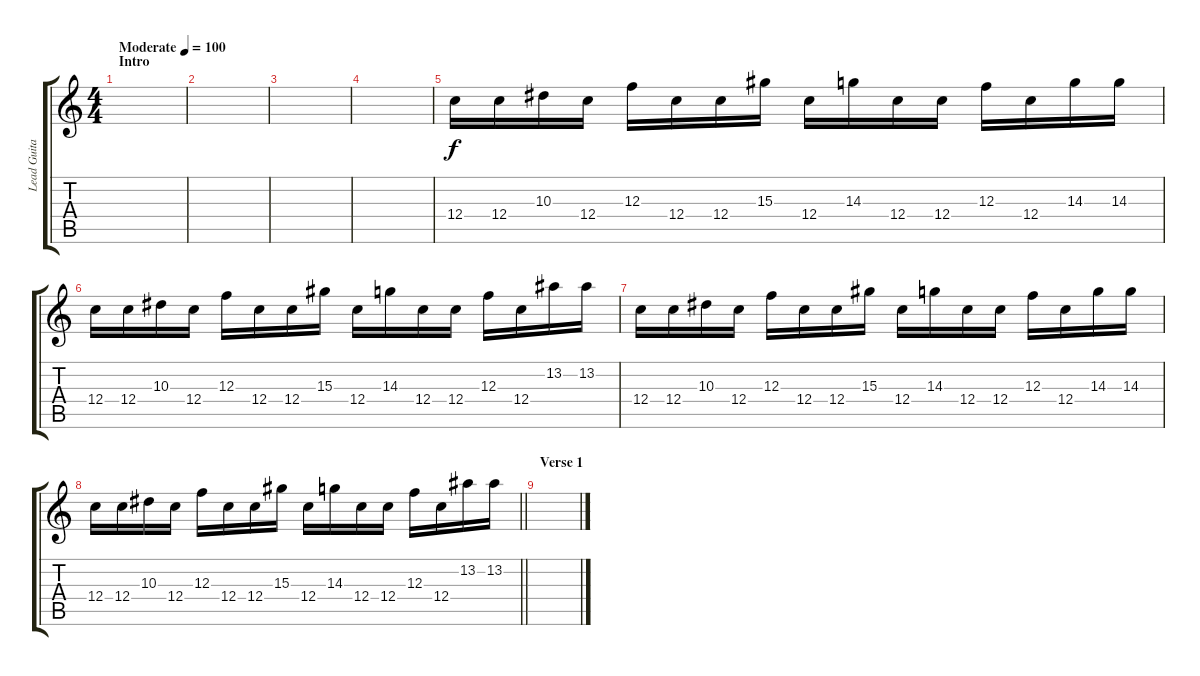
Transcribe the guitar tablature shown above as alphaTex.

\track ("Lead Guitar (Backup)" "Lead Guita") {instrument distortionguitar}
\staff {score tabs}
\tuning (D4 A3 F3 C3 G2 C2) {hide}
\ts (4 4)
\section ("" "Intro")
\tempo (100 "Moderate")
\clef g2
\ks c
|
|
|
|
12.4.16 12.4.16 10.3.16 12.4.16 12.3.16 12.4.16 12.4.16 15.3.16 12.4.16 14.3.16 12.4.16 12.4.16 12.3.16 12.4.16 14.3.16 14.3.16 |
12.4.16 12.4.16 10.3.16 12.4.16 12.3.16 12.4.16 12.4.16 15.3.16 12.4.16 14.3.16 12.4.16 12.4.16 12.3.16 12.4.16 13.2.16 13.2.16 |
12.4.16 12.4.16 10.3.16 12.4.16 12.3.16 12.4.16 12.4.16 15.3.16 12.4.16 14.3.16 12.4.16 12.4.16 12.3.16 12.4.16 14.3.16 14.3.16 |
\barLineRight lightlight
12.4.16 12.4.16 10.3.16 12.4.16 12.3.16 12.4.16 12.4.16 15.3.16 12.4.16 14.3.16 12.4.16 12.4.16 12.3.16 12.4.16 13.2.16 13.2.16 |
\section ("" "Verse 1")
